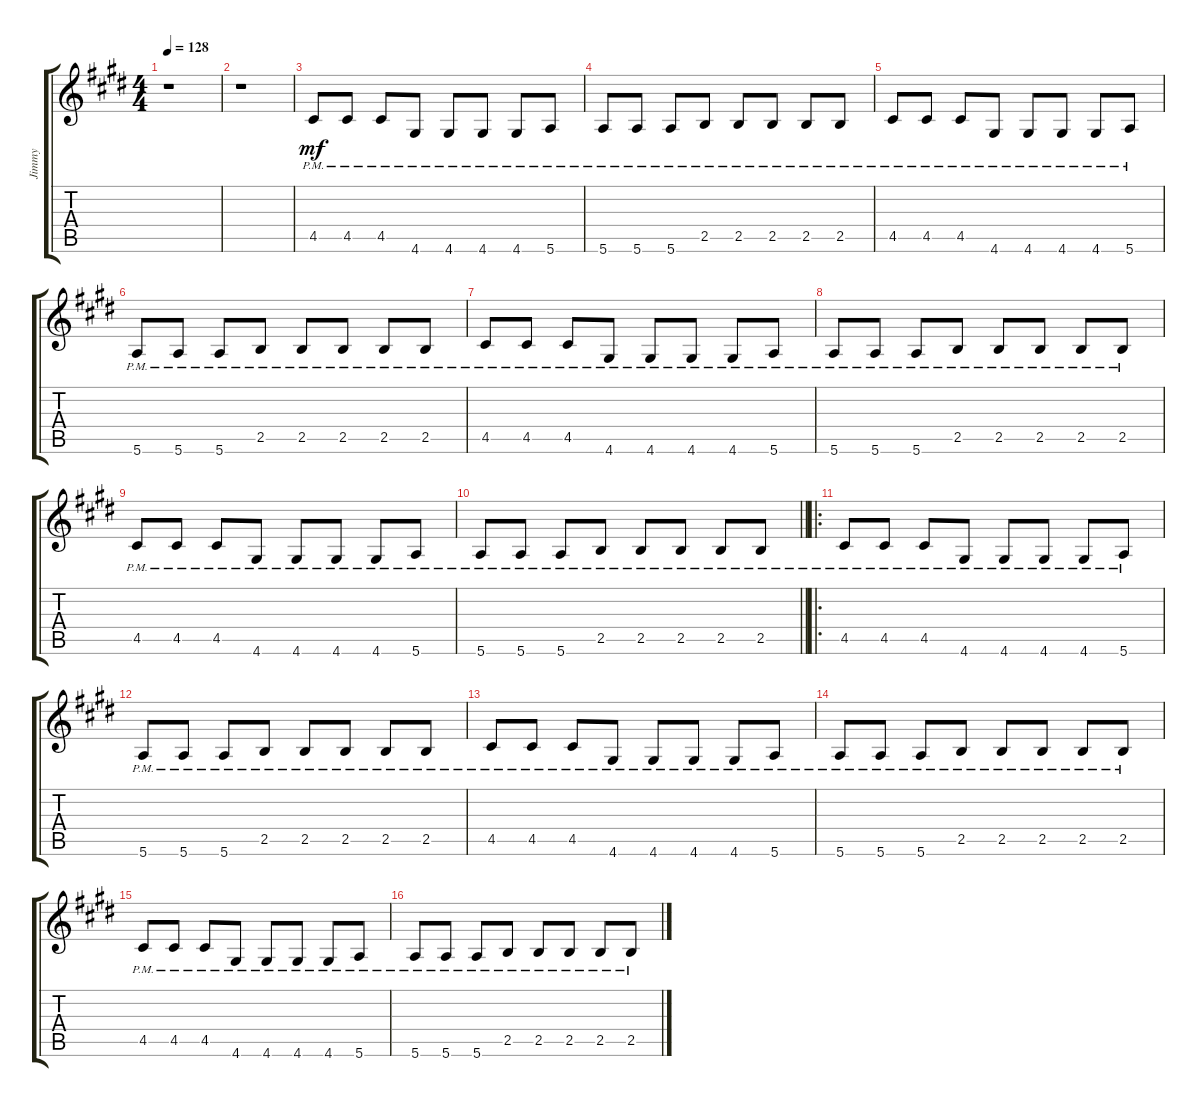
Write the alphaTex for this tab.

\track ("Jimmy" "Jimmy") {instrument distortionguitar}
\staff {score tabs}
\tuning (E4 B3 G3 D3 A2 E2) {hide}
\ts (4 4)
\tempo 128
\clef g2
\ks e
r.1{dy mf instrument distortionguitar} |
\ks c#minor
r.1 |
\ks e
4.5{pm}.8 4.5{pm}.8 4.5{pm}.8 4.6{pm}.8 4.6{pm}.8 4.6{pm}.8 4.6{pm}.8 5.6{pm}.8 |
\ks c#minor
5.6{pm}.8 5.6{pm}.8 5.6{pm}.8 2.5{pm}.8 2.5{pm}.8 2.5{pm}.8 2.5{pm}.8 2.5{pm}.8 |
4.5{pm}.8 4.5{pm}.8 4.5{pm}.8 4.6{pm}.8 4.6{pm}.8 4.6{pm}.8 4.6{pm}.8 5.6{pm}.8 |
5.6{pm}.8 5.6{pm}.8 5.6{pm}.8 2.5{pm}.8 2.5{pm}.8 2.5{pm}.8 2.5{pm}.8 2.5{pm}.8 |
\ks e
4.5{pm}.8 4.5{pm}.8 4.5{pm}.8 4.6{pm}.8 4.6{pm}.8 4.6{pm}.8 4.6{pm}.8 5.6{pm}.8 |
\ks c#minor
5.6{pm}.8 5.6{pm}.8 5.6{pm}.8 2.5{pm}.8 2.5{pm}.8 2.5{pm}.8 2.5{pm}.8 2.5{pm}.8 |
4.5{pm}.8 4.5{pm}.8 4.5{pm}.8 4.6{pm}.8 4.6{pm}.8 4.6{pm}.8 4.6{pm}.8 5.6{pm}.8 |
\barLineRight lightlight
5.6{pm}.8 5.6{pm}.8 5.6{pm}.8 2.5{pm}.8 2.5{pm}.8 2.5{pm}.8 2.5{pm}.8 2.5{pm}.8 |
\ro
\ks e
4.5{pm}.8 4.5{pm}.8 4.5{pm}.8 4.6{pm}.8 4.6{pm}.8 4.6{pm}.8 4.6{pm}.8 5.6{pm}.8 |
\ks c#minor
5.6{pm}.8 5.6{pm}.8 5.6{pm}.8 2.5{pm}.8 2.5{pm}.8 2.5{pm}.8 2.5{pm}.8 2.5{pm}.8 |
4.5{pm}.8 4.5{pm}.8 4.5{pm}.8 4.6{pm}.8 4.6{pm}.8 4.6{pm}.8 4.6{pm}.8 5.6{pm}.8 |
5.6{pm}.8 5.6{pm}.8 5.6{pm}.8 2.5{pm}.8 2.5{pm}.8 2.5{pm}.8 2.5{pm}.8 2.5{pm}.8 |
\ks e
4.5{pm}.8 4.5{pm}.8 4.5{pm}.8 4.6{pm}.8 4.6{pm}.8 4.6{pm}.8 4.6{pm}.8 5.6{pm}.8 |
\ks c#minor
5.6{pm}.8 5.6{pm}.8 5.6{pm}.8 2.5{pm}.8 2.5{pm}.8 2.5{pm}.8 2.5{pm}.8 2.5{pm}.8
